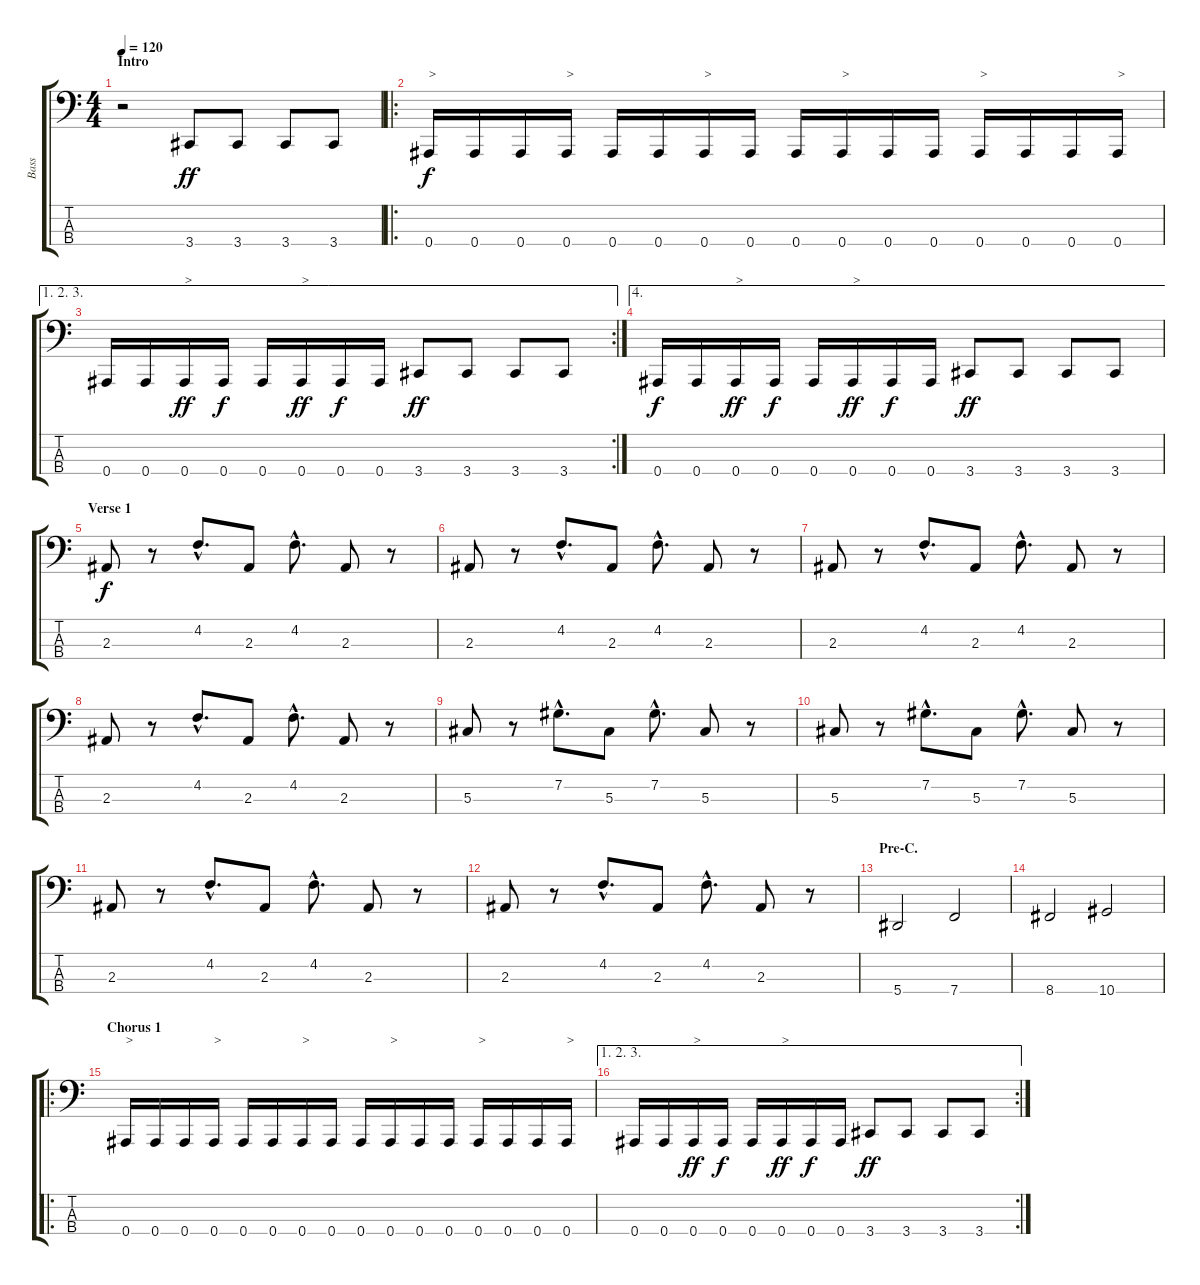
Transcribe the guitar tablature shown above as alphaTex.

\track ("Bass" "Bass") {instrument electricbassfinger}
\staff {score tabs}
\tuning (Gb2 Db2 Ab1 Bb0) {hide}
\ts (4 4)
\section ("" "Intro")
\tempo 120
\clef f4
\ks c
r.2{dy ff instrument electricbassfinger} 3.4.8 3.4.8 3.4.8 3.4.8 |
\ro
0.4.16{txt ">" dy f} 0.4.16 0.4.16 0.4.16{txt ">"} 0.4.16 0.4.16 0.4.16{txt ">"} 0.4.16 0.4.16 0.4.16{txt ">"} 0.4.16 0.4.16 0.4.16{txt ">"} 0.4.16 0.4.16 0.4.16{txt ">"} |
\ae (1 2 3)
\rc 2
0.4.16 0.4.16 0.4.16{txt ">" dy ff} 0.4.16{dy f} 0.4.16 0.4.16{txt ">" dy ff} 0.4.16{dy f} 0.4.16 3.4.8{dy ff} 3.4.8 3.4.8 3.4.8 |
\ae 4
0.4.16{dy f} 0.4.16 0.4.16{txt ">" dy ff} 0.4.16{dy f} 0.4.16 0.4.16{txt ">" dy ff} 0.4.16{dy f} 0.4.16 3.4.8{dy ff} 3.4.8 3.4.8 3.4.8 |
\section ("" "Verse 1")
2.3.8{dy f} r.8 4.2{hac}.8{d} 2.3.8 4.2{hac}.8{d} 2.3.8 r.8 |
2.3.8 r.8 4.2{hac}.8{d} 2.3.8 4.2{hac}.8{d} 2.3.8 r.8 |
2.3.8 r.8 4.2{hac}.8{d} 2.3.8 4.2{hac}.8{d} 2.3.8 r.8 |
2.3.8 r.8 4.2{hac}.8{d} 2.3.8 4.2{hac}.8{d} 2.3.8 r.8 |
5.3.8 r.8 7.2{hac}.8{d} 5.3.8 7.2{hac}.8{d} 5.3.8 r.8 |
5.3.8 r.8 7.2{hac}.8{d} 5.3.8 7.2{hac}.8{d} 5.3.8 r.8 |
2.3.8 r.8 4.2{hac}.8{d} 2.3.8 4.2{hac}.8{d} 2.3.8 r.8 |
2.3.8 r.8 4.2{hac}.8{d} 2.3.8 4.2{hac}.8{d} 2.3.8 r.8 |
\section ("" "Pre-C.")
5.4.2 7.4.2 |
8.4.2 10.4.2 |
\ro
\section ("" "Chorus 1")
0.4.16{txt ">"} 0.4.16 0.4.16 0.4.16{txt ">"} 0.4.16 0.4.16 0.4.16{txt ">"} 0.4.16 0.4.16 0.4.16{txt ">"} 0.4.16 0.4.16 0.4.16{txt ">"} 0.4.16 0.4.16 0.4.16{txt ">"} |
\ae (1 2 3)
\rc 2
0.4.16 0.4.16 0.4.16{txt ">" dy ff} 0.4.16{dy f} 0.4.16 0.4.16{txt ">" dy ff} 0.4.16{dy f} 0.4.16 3.4.8{dy ff} 3.4.8 3.4.8 3.4.8
